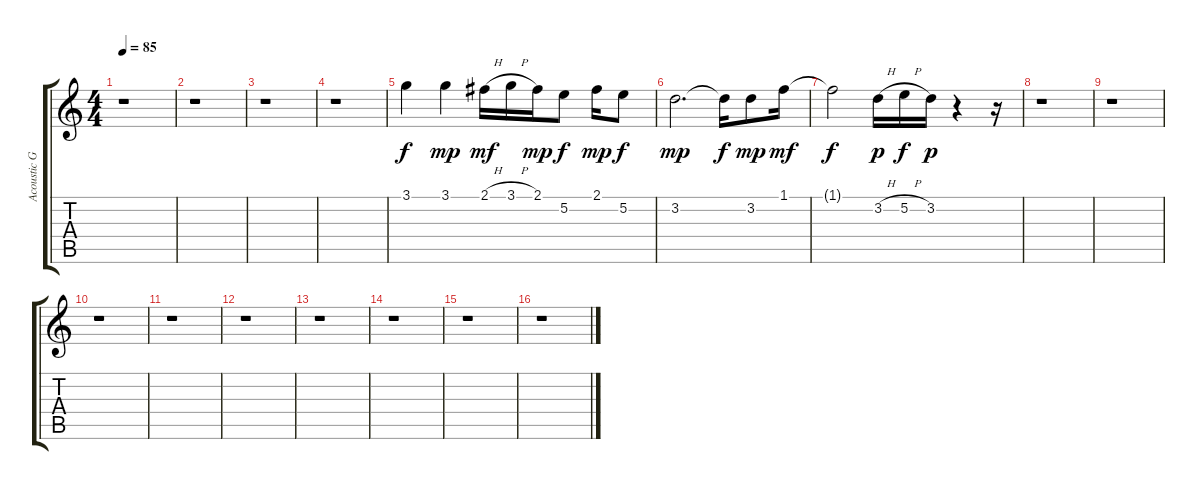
\track ("Acoustic Guitar II" "Acoustic G") {instrument acousticguitarsteel}
\staff {score tabs}
\tuning (E4 B3 G3 D3 A2 E2) {hide}
\ts (4 4)
\tempo 85
\clef g2
\ks c
r.1{dy f instrument acousticguitarsteel} |
r.1 |
r.1 |
r.1 |
3.1.4 3.1.4{dy mp} 2.1{h}.16{dy mf} 3.1{h}.16 2.1.16{dy mp} 5.2.8{dy f} 2.1.16{dy mp} 5.2.8{dy f} |
3.2.2{d dy mp} 3.2{t}.16{dy f} 3.2.8{dy mp} 1.1.16{dy mf} |
1.1{t}.2{dy f} 3.2{h}.16{dy p} 5.2{h}.16{dy f} 3.2.16{dy p} r.4 r.16 |
r.1 |
r.1 |
r.1 |
r.1 |
r.1 |
r.1 |
r.1 |
r.1 |
r.1
